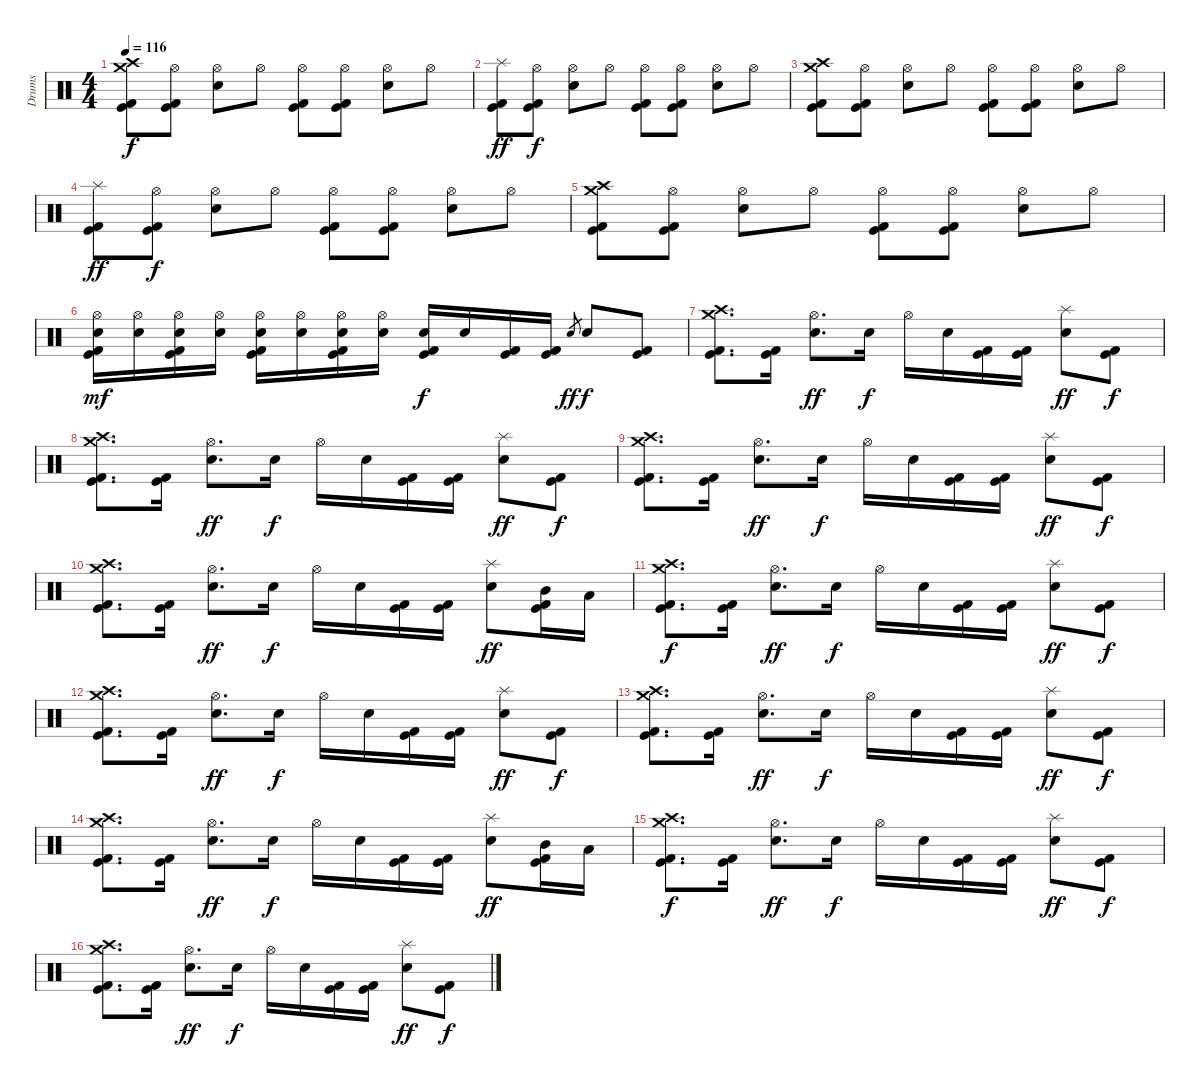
\track ("Drums" "Drums") {instrument percussion}
\staff {score}
\articulation defaults
\ts (4 4)
\tempo 116
\clef neutral
\ks c
("Crash high (hit)" "Crash medium (hit)" "Kick (hit) 2" "Kick (hit)").8{dy f} ("Hi-Hat (open)" "Kick (hit) 2" "Kick (hit)").8 ("Hi-Hat (open)" "Electric Snare (hit)").8 "Hi-Hat (open)".8 ("Hi-Hat (open)" "Kick (hit) 2" "Kick (hit)").8 ("Hi-Hat (open)" "Kick (hit) 2" "Kick (hit)").8 ("Hi-Hat (open)" "Electric Snare (hit)").8 "Hi-Hat (open)".8 |
("Splash (hit)" "Kick (hit) 2" "Kick (hit)").8{dy ff} ("Hi-Hat (open)" "Kick (hit) 2" "Kick (hit)").8{dy f} ("Hi-Hat (open)" "Electric Snare (hit)").8 "Hi-Hat (open)".8 ("Hi-Hat (open)" "Kick (hit) 2" "Kick (hit)").8 ("Hi-Hat (open)" "Kick (hit) 2" "Kick (hit)").8 ("Hi-Hat (open)" "Electric Snare (hit)").8 "Hi-Hat (open)".8 |
("Crash high (hit)" "Crash medium (hit)" "Kick (hit) 2" "Kick (hit)").8 ("Hi-Hat (open)" "Kick (hit) 2" "Kick (hit)").8 ("Hi-Hat (open)" "Electric Snare (hit)").8 "Hi-Hat (open)".8 ("Hi-Hat (open)" "Kick (hit) 2" "Kick (hit)").8 ("Hi-Hat (open)" "Kick (hit) 2" "Kick (hit)").8 ("Hi-Hat (open)" "Electric Snare (hit)").8 "Hi-Hat (open)".8 |
("Splash (hit)" "Kick (hit) 2" "Kick (hit)").8{dy ff} ("Hi-Hat (open)" "Kick (hit) 2" "Kick (hit)").8{dy f} ("Hi-Hat (open)" "Electric Snare (hit)").8 "Hi-Hat (open)".8 ("Hi-Hat (open)" "Kick (hit) 2" "Kick (hit)").8 ("Hi-Hat (open)" "Kick (hit) 2" "Kick (hit)").8 ("Hi-Hat (open)" "Electric Snare (hit)").8 "Hi-Hat (open)".8 |
("Crash high (hit)" "Crash medium (hit)" "Kick (hit) 2" "Kick (hit)").8 ("Hi-Hat (open)" "Kick (hit) 2" "Kick (hit)").8 ("Hi-Hat (open)" "Electric Snare (hit)").8 "Hi-Hat (open)".8 ("Hi-Hat (open)" "Kick (hit) 2" "Kick (hit)").8 ("Hi-Hat (open)" "Kick (hit) 2" "Kick (hit)").8 ("Hi-Hat (open)" "Electric Snare (hit)").8 "Hi-Hat (open)".8 |
("Hi-Hat (open)" "Electric Snare (hit)" "Kick (hit) 2" "Kick (hit)").16{dy mf} ("Hi-Hat (open)" "Electric Snare (hit)").16 ("Hi-Hat (open)" "Electric Snare (hit)" "Kick (hit) 2" "Kick (hit)").16 ("Hi-Hat (open)" "Electric Snare (hit)").16 ("Hi-Hat (open)" "Electric Snare (hit)" "Kick (hit) 2" "Kick (hit)").16 ("Hi-Hat (open)" "Electric Snare (hit)").16 ("Hi-Hat (open)" "Electric Snare (hit)" "Kick (hit) 2" "Kick (hit)").16 ("Hi-Hat (open)" "Electric Snare (hit)").16 ("Electric Snare (hit)" "Kick (hit) 2" "Kick (hit)").16{dy f} "Electric Snare (hit)".16 ("Kick (hit) 2" "Kick (hit)").16 ("Kick (hit) 2" "Kick (hit)").16 "Electric Snare (hit)".8{gr dy ff} "Electric Snare (hit)".8{dy f} ("Kick (hit) 2" "Kick (hit)").8 |
("Crash medium (hit)" "Crash high (hit)" "Kick (hit) 2" "Kick (hit)").8{d} ("Kick (hit) 2" "Kick (hit)").16 ("Hi-Hat (open)" "Electric Snare (hit)").8{d dy ff} "Electric Snare (hit)".16{dy f} "Hi-Hat (open)".16 "Electric Snare (hit)".16 ("Kick (hit) 2" "Kick (hit)").16 ("Kick (hit) 2" "Kick (hit)").16 ("Splash (hit)" "Electric Snare (hit)").8{dy ff} ("Kick (hit) 2" "Kick (hit)").8{dy f} |
("Crash medium (hit)" "Crash high (hit)" "Kick (hit) 2" "Kick (hit)").8{d} ("Kick (hit) 2" "Kick (hit)").16 ("Hi-Hat (open)" "Electric Snare (hit)").8{d dy ff} "Electric Snare (hit)".16{dy f} "Hi-Hat (open)".16 "Electric Snare (hit)".16 ("Kick (hit) 2" "Kick (hit)").16 ("Kick (hit) 2" "Kick (hit)").16 ("Splash (hit)" "Electric Snare (hit)").8{dy ff} ("Kick (hit) 2" "Kick (hit)").8{dy f} |
("Crash medium (hit)" "Crash high (hit)" "Kick (hit) 2" "Kick (hit)").8{d} ("Kick (hit) 2" "Kick (hit)").16 ("Hi-Hat (open)" "Electric Snare (hit)").8{d dy ff} "Electric Snare (hit)".16{dy f} "Hi-Hat (open)".16 "Electric Snare (hit)".16 ("Kick (hit) 2" "Kick (hit)").16 ("Kick (hit) 2" "Kick (hit)").16 ("Splash (hit)" "Electric Snare (hit)").8{dy ff} ("Kick (hit) 2" "Kick (hit)").8{dy f} |
("Crash medium (hit)" "Crash high (hit)" "Kick (hit) 2" "Kick (hit)").8{d} ("Kick (hit) 2" "Kick (hit)").16 ("Hi-Hat (open)" "Electric Snare (hit)").8{d dy ff} "Electric Snare (hit)".16{dy f} "Hi-Hat (open)".16 "Electric Snare (hit)".16 ("Kick (hit) 2" "Kick (hit)").16 ("Kick (hit) 2" "Kick (hit)").16 ("Splash (hit)" "Electric Snare (hit)").8{dy ff} ("Mid Tom (hit)" "Kick (hit) 2" "Kick (hit)").16 "Low Tom (hit)".16 |
("Crash medium (hit)" "Crash high (hit)" "Kick (hit) 2" "Kick (hit)").8{d dy f} ("Kick (hit) 2" "Kick (hit)").16 ("Hi-Hat (open)" "Electric Snare (hit)").8{d dy ff} "Electric Snare (hit)".16{dy f} "Hi-Hat (open)".16 "Electric Snare (hit)".16 ("Kick (hit) 2" "Kick (hit)").16 ("Kick (hit) 2" "Kick (hit)").16 ("Splash (hit)" "Electric Snare (hit)").8{dy ff} ("Kick (hit) 2" "Kick (hit)").8{dy f} |
("Crash medium (hit)" "Crash high (hit)" "Kick (hit) 2" "Kick (hit)").8{d} ("Kick (hit) 2" "Kick (hit)").16 ("Hi-Hat (open)" "Electric Snare (hit)").8{d dy ff} "Electric Snare (hit)".16{dy f} "Hi-Hat (open)".16 "Electric Snare (hit)".16 ("Kick (hit) 2" "Kick (hit)").16 ("Kick (hit) 2" "Kick (hit)").16 ("Splash (hit)" "Electric Snare (hit)").8{dy ff} ("Kick (hit) 2" "Kick (hit)").8{dy f} |
("Crash medium (hit)" "Crash high (hit)" "Kick (hit) 2" "Kick (hit)").8{d} ("Kick (hit) 2" "Kick (hit)").16 ("Hi-Hat (open)" "Electric Snare (hit)").8{d dy ff} "Electric Snare (hit)".16{dy f} "Hi-Hat (open)".16 "Electric Snare (hit)".16 ("Kick (hit) 2" "Kick (hit)").16 ("Kick (hit) 2" "Kick (hit)").16 ("Splash (hit)" "Electric Snare (hit)").8{dy ff} ("Kick (hit) 2" "Kick (hit)").8{dy f} |
("Crash medium (hit)" "Crash high (hit)" "Kick (hit) 2" "Kick (hit)").8{d} ("Kick (hit) 2" "Kick (hit)").16 ("Hi-Hat (open)" "Electric Snare (hit)").8{d dy ff} "Electric Snare (hit)".16{dy f} "Hi-Hat (open)".16 "Electric Snare (hit)".16 ("Kick (hit) 2" "Kick (hit)").16 ("Kick (hit) 2" "Kick (hit)").16 ("Splash (hit)" "Electric Snare (hit)").8{dy ff} ("Mid Tom (hit)" "Kick (hit) 2" "Kick (hit)").16 "Low Tom (hit)".16 |
("Crash medium (hit)" "Crash high (hit)" "Kick (hit) 2" "Kick (hit)").8{d dy f} ("Kick (hit) 2" "Kick (hit)").16 ("Hi-Hat (open)" "Electric Snare (hit)").8{d dy ff} "Electric Snare (hit)".16{dy f} "Hi-Hat (open)".16 "Electric Snare (hit)".16 ("Kick (hit) 2" "Kick (hit)").16 ("Kick (hit) 2" "Kick (hit)").16 ("Splash (hit)" "Electric Snare (hit)").8{dy ff} ("Kick (hit) 2" "Kick (hit)").8{dy f} |
("Crash medium (hit)" "Crash high (hit)" "Kick (hit) 2" "Kick (hit)").8{d} ("Kick (hit) 2" "Kick (hit)").16 ("Hi-Hat (open)" "Electric Snare (hit)").8{d dy ff} "Electric Snare (hit)".16{dy f} "Hi-Hat (open)".16 "Electric Snare (hit)".16 ("Kick (hit) 2" "Kick (hit)").16 ("Kick (hit) 2" "Kick (hit)").16 ("Splash (hit)" "Electric Snare (hit)").8{dy ff} ("Kick (hit) 2" "Kick (hit)").8{dy f}
